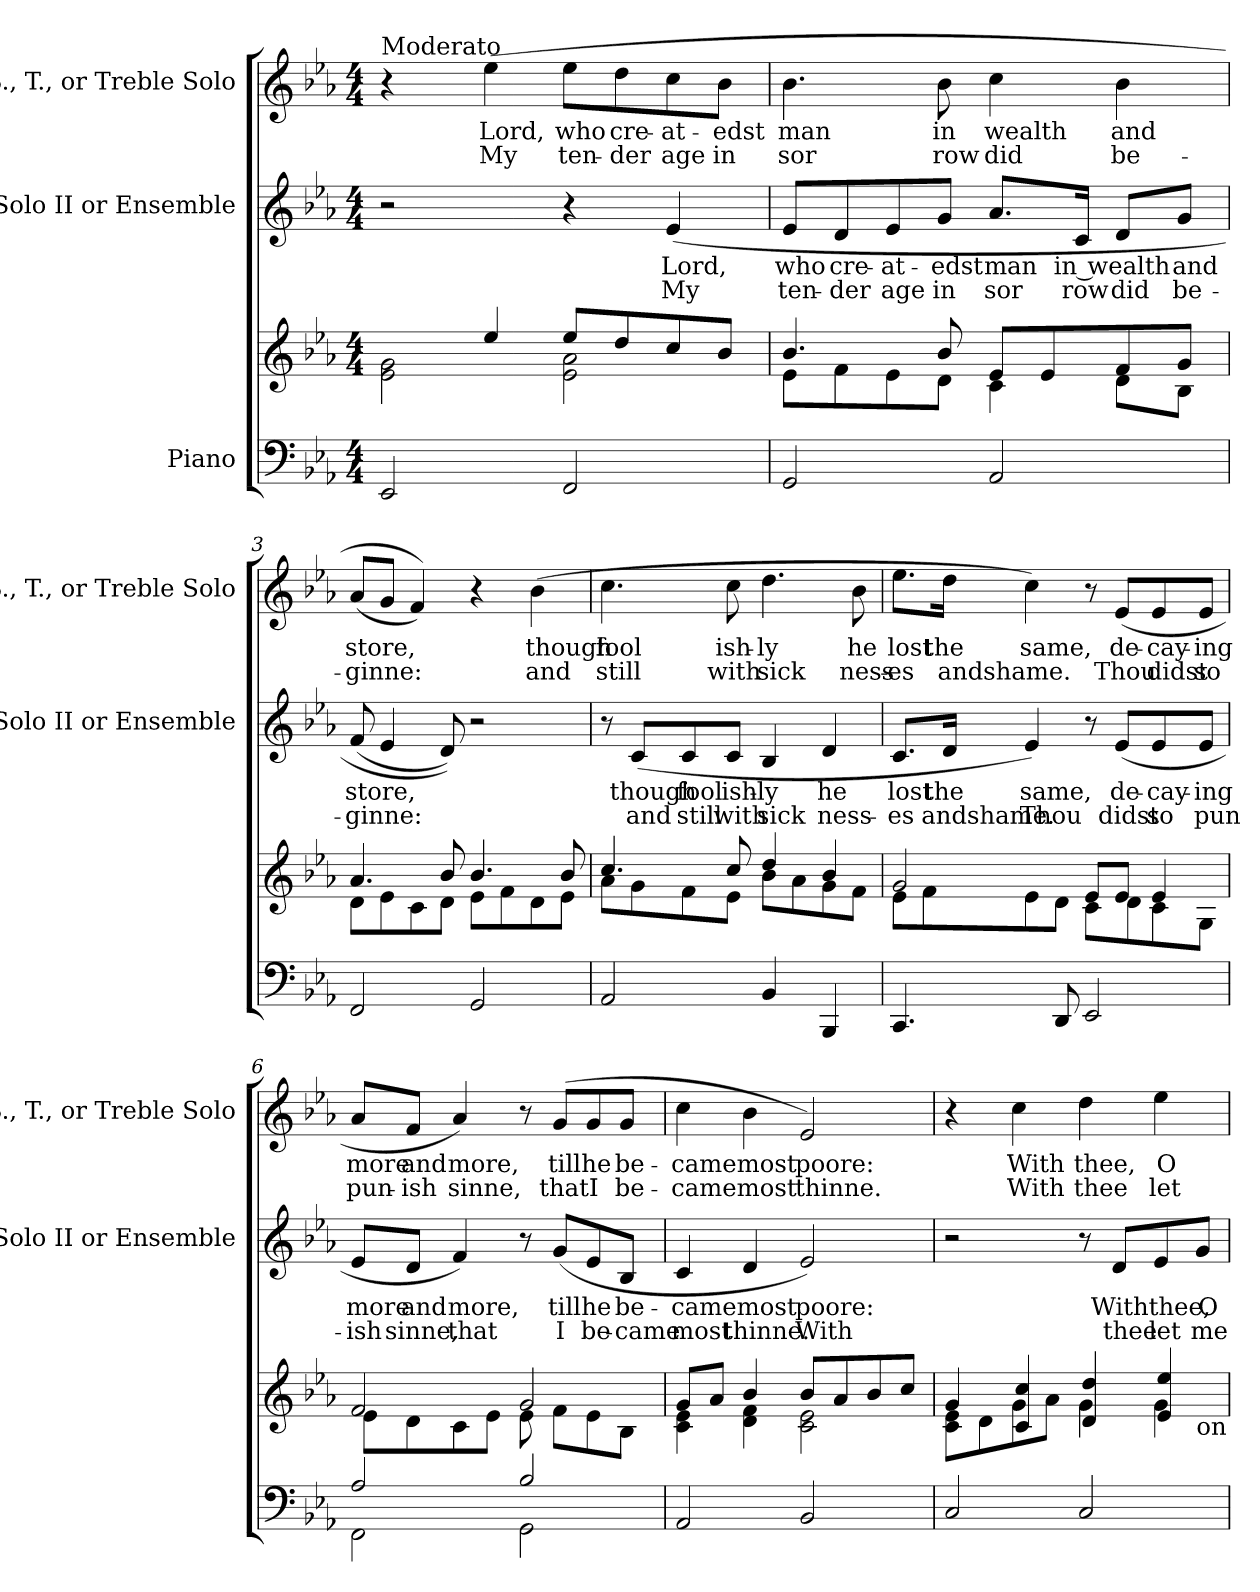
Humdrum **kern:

**kern	**kern	**dynam	**kern	**text	**text	**kern	**text	**text	**dynam
*part3	*part3	*part3	*part2	*part2	*part2	*part1	*part1	*part1	*part1
*staff4	*staff3	*staff3/4	*staff2	*staff2	*staff2	*staff1	*staff1	*staff1	*staff1
*I"Piano	*	*	*I"Solo II or Ensemble	*	*	*I"S., T., or Treble Solo	*	*	*
*	*	*	*I'Solo II or Ensemble	*	*	*I'S., T., or Treble Solo	*	*	*
*clefF4	*clefG2	*	*clefG2	*	*	*clefG2	*	*	*
*k[b-e-a-]	*k[b-e-a-]	*	*k[b-e-a-]	*	*	*k[b-e-a-]	*	*	*
*E-:	*E-:	*	*E-:	*	*	*E-:	*	*	*
*M4/4	*M4/4	*	*M4/4	*	*	*M4/4	*	*	*
=1	=1	=1	=1	=1	=1	=1	=1	=1	=1
*	*^	*	*	*	*	*^	*	*	*
*	*	*^	*	*	*	*	*	*	*	*	*
!	!	!	!	!	!	!	!	!LO:TX:a:t=Moderato	!	!	!	!
2EE-/	8ryy	2e-\ 2g\	4ryy	.	2r	.	.	4r	8ryy	.	.	.
!	!	!	!	!LO:DY:b	!	!	!	!	!	!	!	!
!	!	!	!	!LO:DY:n=1:a	!	!	!	!	!	!	!	!LO:DY:a
!	!	!	!	!	!	!	!	!	!	!	!	!LO:DY:n=1:b
.	2..ryy	.	.	mf mf	.	.	.	.	2..ryy	.	.	mf mf
!	!	!	!	!	!	!	!	!	!	!LO:LY:b	!LO:LY:b	!
.	.	.	4ee-/	.	.	.	.	(>4ee-\	.	Lord,	My	.
!	!	!	!	!	!	!	!	!	!	!LO:LY:b	!LO:LY:b	!
2FF/	.	8ee-/L	2e-\ 2a-\	.	4r	.	.	8ee-\L	.	who	ten-	.
!	!	!	!	!	!	!	!	!	!	!LO:LY:b	!LO:LY:b	!
.	.	8dd/	.	.	.	.	.	8dd\	.	cre-	-der	.
!	!	!	!	!	!	!LO:LY:b	!LO:LY:b	!	!	!LO:LY:b	!LO:LY:b	!
.	.	8cc/	.	.	(4e-/	Lord,	My	8cc\	.	-at-	age	.
!	!	!	!	!	!	!	!	!	!	!LO:LY:b	!LO:LY:b	!
.	.	8b-/J	.	.	.	.	.	8b-\J	.	-edst	in	.
*	*	*v	*v	*	*	*	*	*	*	*	*	*
=2	=2	=2	=2	=2	=2	=2	=2	=2	=2	=2	=2
!	!	!	!	!	!LO:LY:b	!LO:LY:b	!	!	!LO:LY:b	!LO:LY:b	!
*	*	*	*	*	*	*	*v	*v	*	*	*
2GG/	8e-\L	4.b-/	.	8e-/L	who	ten-	4.b-\	man	sor	.
!	!	!	!	!	!LO:LY:b	!LO:LY:b	!	!	!	!
.	8f\	.	.	8d/	cre-	-der	.	.	.	.
!	!	!	!	!	!LO:LY:b	!LO:LY:b	!	!	!	!
.	8e-\	.	.	8e-/	-at-	age	.	.	.	.
!	!	!	!	!	!LO:LY:b	!LO:LY:b	!	!LO:LY:b	!LO:LY:b	!
.	8d\J	8b-/	.	8g/J	-edst	in	8b-\	in	row	.
!	!	!	!	!	!LO:LY:b	!LO:LY:b	!	!LO:LY:b	!LO:LY:b	!
2AA-/	4c\	8e-/L	.	8.a-/L	man	sor	4cc\	wealth	did	.
.	.	8e-/	.	.	.	.	.	.	.	.
!	!	!	!	!	!LO:LY:b	!LO:LY:b	!	!	!	!
.	.	.	.	16c/Jk	in wealth	row	.	.	.	.
!	!	!	!	!	!	!LO:LY:b	!	!LO:LY:b	!LO:LY:b	!
.	8d\L	8f/	.	8d/L	.	did	4b-\	and	be-	.
!	!	!	!	!	!LO:LY:b	!LO:LY:b	!	!	!	!
.	8B-\J	8g/J	.	8g/J	and	be-	.	.	.	.
=3	=3	=3	=3	=3	=3	=3	=3	=3	=3	=3
!	!	!	!	!	!LO:LY:b	!LO:LY:b	!	!LO:LY:b	!LO:LY:b	!
2FF/	8d\L	4.a-/	.	(<8f/	store,	-ginne:	(<8a-/L	store,	-ginne:	.
.	8e-\	.	.	4e-/	.	.	8g/J	.	.	.
.	8c\	.	.	.	.	.	4f/))	.	.	.
.	8d\J	8b-/	.	8d/))	.	.	.	.	.	.
2GG/	8e-\L	4.b-/	.	2r	.	.	4r	.	.	.
.	8f\	.	.	.	.	.	.	.	.	.
!	!	!	!	!	!	!	!	!LO:LY:b	!LO:LY:b	!
.	8d\	.	.	.	.	.	(>4b-\	though	and	.
.	8e-\J	8b-/	.	.	.	.	.	.	.	.
!!LO:LB:g=z
=4	=4	=4	=4	=4	=4	=4	=4	=4	=4	=4
!	!	!	!	!	!	!	!	!LO:LY:b	!LO:LY:b	!
2AA-/	4.cc/	8a-\L	.	8r	.	.	4.cc\	fool	still	.
!	!	!	!	!	!LO:LY:b	!LO:LY:b	!	!	!	!
.	.	8g\	.	(>8c/L	though	and	.	.	.	.
!	!	!	!	!	!LO:LY:b	!LO:LY:b	!	!	!	!
.	.	8f\	.	8c/	fool-	still	.	.	.	.
!	!	!	!	!	!LO:LY:b	!LO:LY:b	!	!LO:LY:b	!LO:LY:b	!
.	8cc/	8e-\J	.	8c/J	-ish-	with	8cc\	ish-	with	.
!	!	!	!	!	!LO:LY:b	!LO:LY:b	!	!LO:LY:b	!LO:LY:b	!
4BB-/	4dd/	8b-\L	.	4B-/	-ly	sick	4.dd\	-ly	sick	.
.	.	8a-\	.	.	.	.	.	.	.	.
!	!	!	!	!	!LO:LY:b	!LO:LY:b	!	!	!	!
4BBB-/	4b-/	8g\	.	4d/	he	ness-	.	.	.	.
!	!	!	!	!	!	!	!	!LO:LY:b	!LO:LY:b	!
.	.	8f\J	.	.	.	.	8b-\	he	ness-	.
=5	=5	=5	=5	=5	=5	=5	=5	=5	=5	=5
!	!	!	!	!	!LO:LY:b	!LO:LY:b	!	!LO:LY:b	!LO:LY:b	!
4.CC/	2g/	8e-\L	.	8.c/L	lost	-es	8.ee-\L	lost	-es	.
.	.	8f\	.	.	.	.	.	.	.	.
!	!	!	!	!	!LO:LY:b	!LO:LY:b	!	!LO:LY:b	!LO:LY:b	!
.	.	.	.	16d/Jk	the	andshame.	16dd\Jk	the	andshame.	.
!	!	!	!	!	!LO:LY:b	!LO:LY:b	!	!LO:LY:b	!	!
.	.	8e-\	.	4e-/)	same,	Thou	4cc\)	same,	.	.
8DD/	.	8d\J	.	.	.	.	.	.	.	.
2EE-/	8e-/L	8c\L	.	8r	.	.	8r	.	.	.
!	!	!	!	!	!LO:LY:b	!LO:LY:b	!	!LO:LY:b	!LO:LY:b	!
.	8e-/J	8d\	.	(>8e-/L	de-	didst	(>8e-/L	de-	Thou	.
!	!	!	!	!	!LO:LY:b	!LO:LY:b	!	!LO:LY:b	!LO:LY:b	!
.	4e-/	8c\	.	8e-/	-cay-	so	8e-/	-cay-	didst	.
!	!	!	!	!	!LO:LY:b	!LO:LY:b	!	!LO:LY:b	!LO:LY:b	!
.	.	8G\J	.	8e-/J	-ing	pun-	8e-/J	-ing	so	.
=6	=6	=6	=6	=6	=6	=6	=6	=6	=6	=6
*^	*	*	*	*	*	*	*	*	*	*
*	*^	*	*	*	*	*	*	*	*	*	*
!	!	!	!	!	!	!	!LO:LY:b	!LO:LY:b	!	!LO:LY:b	!LO:LY:b	!
2ryy	2FF\	2A-/	2f/	8e-\L	.	8e-/L	more	-ish	8a-/L	more	pun-	.
!	!	!	!	!	!	!	!LO:LY:b	!LO:LY:b	!	!LO:LY:b	!LO:LY:b	!
.	.	.	.	8d\	.	8d/J	and	sinne,	8f/J	and	-ish	.
!	!	!	!	!	!	!	!LO:LY:b	!LO:LY:b	!	!LO:LY:b	!LO:LY:b	!
.	.	.	.	8c\	.	4f/)	more,	that	4a-/)	more,	sinne,	.
.	.	.	.	8e-\J	.	.	.	.	.	.	.	.
2B-/	2ryy	2GG\	8e-\	2g/	.	8r	.	.	8r	.	.	.
!	!	!	!	!	!	!	!LO:LY:b	!LO:LY:b	!	!LO:LY:b	!LO:LY:b	!
.	.	.	8f\L	.	.	(>8g/L	till	I	(>8g/L	till	that	.
!	!	!	!	!	!	!	!LO:LY:b	!LO:LY:b	!	!LO:LY:b	!LO:LY:b	!
.	.	.	8e-\	.	.	8e-/	he	be-	8g/	he	I	.
!	!	!	!	!	!	!	!LO:LY:b	!LO:LY:b	!	!LO:LY:b	!LO:LY:b	!
.	.	.	8B-\J	.	.	8B-/J	be-	-came	8g/J	be-	be-	.
*v	*v	*v	*	*	*	*	*	*	*	*	*	*
!!LO:LB:g=z
=7	=7	=7	=7	=7	=7	=7	=7	=7	=7	=7
!	!	!	!	!	!LO:LY:b	!LO:LY:b	!	!LO:LY:b	!LO:LY:b	!
2AA-/	8g/L	4c\ 4e-\	.	4c/	-came	most	4cc\	-came	-came	.
.	8a-/J	.	.	.	.	.	.	.	.	.
!	!	!	!	!	!LO:LY:b	!LO:LY:b	!	!LO:LY:b	!LO:LY:b	!
.	4b-/	4d\ 4f\	.	4d/	most	thinne.	4b-\	most	most	.
!	!	!	!	!	!LO:LY:b	!LO:LY:b	!	!LO:LY:b	!LO:LY:b	!
2BB-/	8b-/L	2c\ 2e-\	.	2e-/)	poore:	With	2e-/)	poore:	thinne.	.
.	8a-/	.	.	.	.	.	.	.	.	.
.	8b-/	.	.	.	.	.	.	.	.	.
.	8cc/J	.	.	.	.	.	.	.	.	.
=8	=8	=8	=8	=8	=8	=8	=8	=8	=8	=8
2C/	8c\ 8e-\L	4g/	.	2r	.	.	4r	.	.	.
.	8d\	.	.	.	.	.	.	.	.	.
!	!	!	!	!	!	!	!	!LO:LY:b	!LO:LY:b	!
.	8g\	4c/ 4cc/	.	.	.	.	4cc\	With	With	.
.	8a-\J	.	.	.	.	.	.	.	.	.
!	!	!	!	!	!	!	!	!LO:LY:b	!LO:LY:b	!
2C/	4g\	4d/ 4dd/	.	8r	.	.	4dd\	thee,	thee	.
!	!	!	!	!	!LO:LY:b	!LO:LY:b	!	!	!	!
.	.	.	.	8d/L	Withthee,	thee	.	.	.	.
!	!	!	!	!	!	!LO:LY:b	!	!LO:LY:b	!LO:LY:b	!
.	4g\	4e-/ 4ee-/	.	8e-/	.	let	4ee-\	O	let	.
!	!	!	!	!	!LO:LY:b	!LO:LY:b	!	!	!	!
.	.	.	.	8g/J	O	me	.	.	.	.
*	*v	*v	*	*	*	*	*	*	*	*
!	!LO:TX:b:t=on	!	!	!	!	!	!	!	!
=	=	=	=	=	=	=	=	=	=
*-	*-	*-	*-	*-	*-	*-	*-	*-	*-
